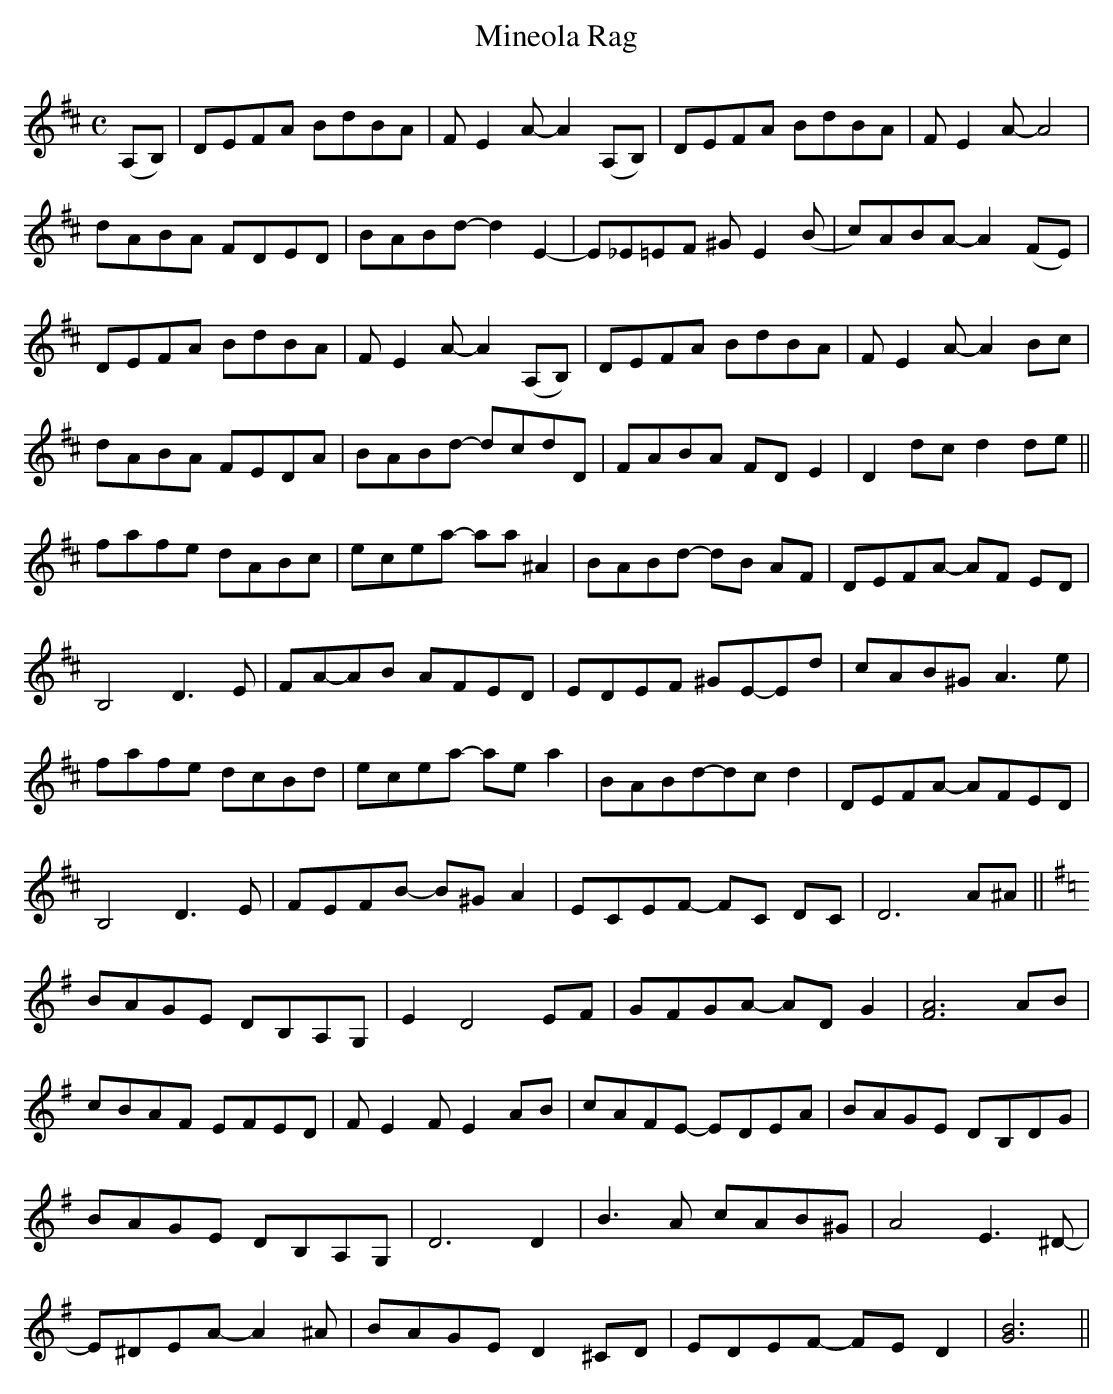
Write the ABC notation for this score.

X:1
T:Mineola Rag
M:C
L:1/8
K:D
(A,B,)|DEFA BdBA|F E2 A-A2 (A,B,)|DEFA BdBA|F E2 A-A4|
dABA FDED|BABd- d2 E2-|E_E=EF ^G E2(B|c)ABA- A2 (FE)|
DEFA BdBA|F E2 A-A2 (A,B,)|DEFA BdBA|FE2A- A2Bc|
dABA FEDA|BABd- dcdD|FABA FD E2| D2 dc d2 de||
fafe dABc|ecea- aa ^A2|BABd- dB AF|DEFA- AF ED|
B,4 D3E|FA-AB AFED|EDEF ^GE-Ed|cAB^G A3e|
fafe dcBd|ecea- ae a2|BABd-dc d2|DEFA- AFED|
B,4 D3E-|FEFB- B^G A2|ECEF- FC DC|D6 A^A||
K:G
BAGE DB,A,G,|E2 D4 EF|GFGA- AD G2|[F6A6] AB|
cBAF EFED|F E2F E2 AB|cAFE- EDEA|BAGE DB,DG|
BAGE DB,A,G,|D6 D2|B3A cAB^G|A4E3^D-|
E^DEA- A2^A|BAGE D2 ^CD|EDEF- FE D2|[G6B6]||
